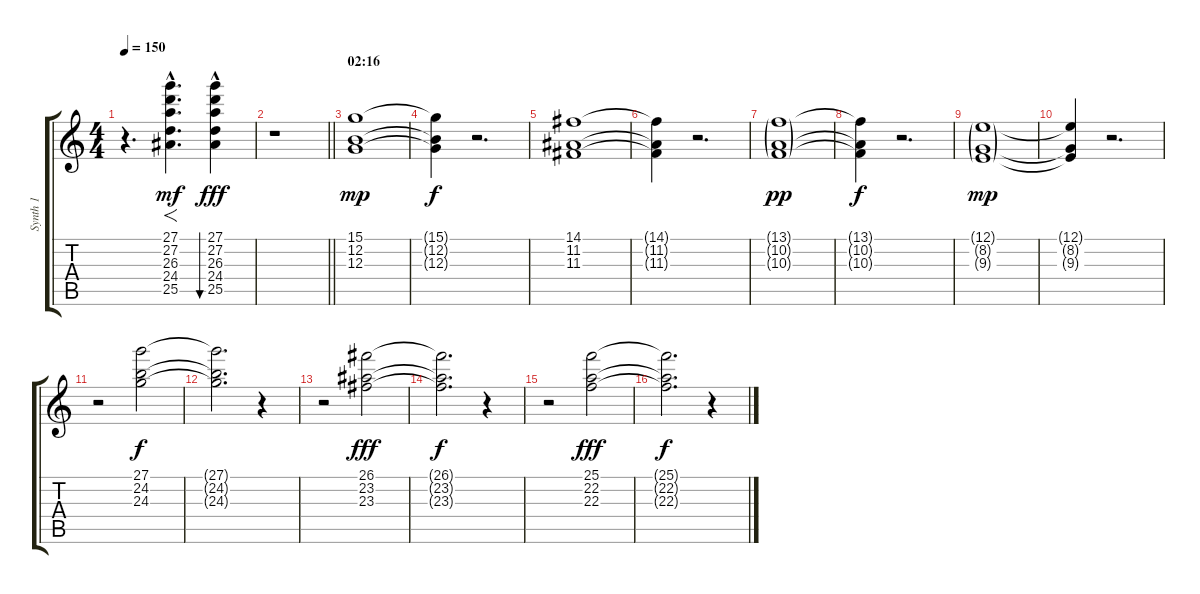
\track ("Synth 1" "Synth 1") {instrument stringensemble2}
\staff {score tabs}
\tuning (E4 B3 G3 D3 A2 E2) {hide}
\ts (4 4)
\tempo 150
\clef g2
\ks c
r.4{d dy fff} (27.1{hac} 27.2{hac} 26.3{hac} 24.4{hac} 25.5{hac}).4{f d dy mf} (27.1{hac} 27.2{hac} 26.3{hac} 24.4{hac} 25.5{hac}).4{bu 240 dy fff} |
\barLineRight lightlight
r.1 |
\section ("" "02:16")
(15.1 12.2 12.3).1{dy mp volume 16 instrument stringensemble2} |
(15.1{t} 12.2{t} 12.3{t}).4{dy f} r.2{d} |
(14.1 11.2 11.3).1 |
(14.1{t} 11.2{t} 11.3{t}).4 r.2{d} |
(13.1{g} 10.2{g} 10.3{g}).1{dy pp} |
(13.1{t} 10.2{t} 10.3{t}).4{dy f} r.2{d} |
(12.1{g} 8.2{g} 9.3{g}).1{dy mp} |
(12.1{t} 8.2{t} 9.3{t}).4 r.2{d} |
r.2 (27.1 24.2 24.3).2{dy f} |
(27.1{t} 24.2{t} 24.3{t}).2{d} r.4 |
r.2 (26.1 23.2 23.3).2{dy fff} |
(26.1{t} 23.2{t} 23.3{t}).2{d dy f} r.4 |
r.2 (25.1 22.2 22.3).2{dy fff} |
(25.1{t} 22.2{t} 22.3{t}).2{d dy f} r.4
